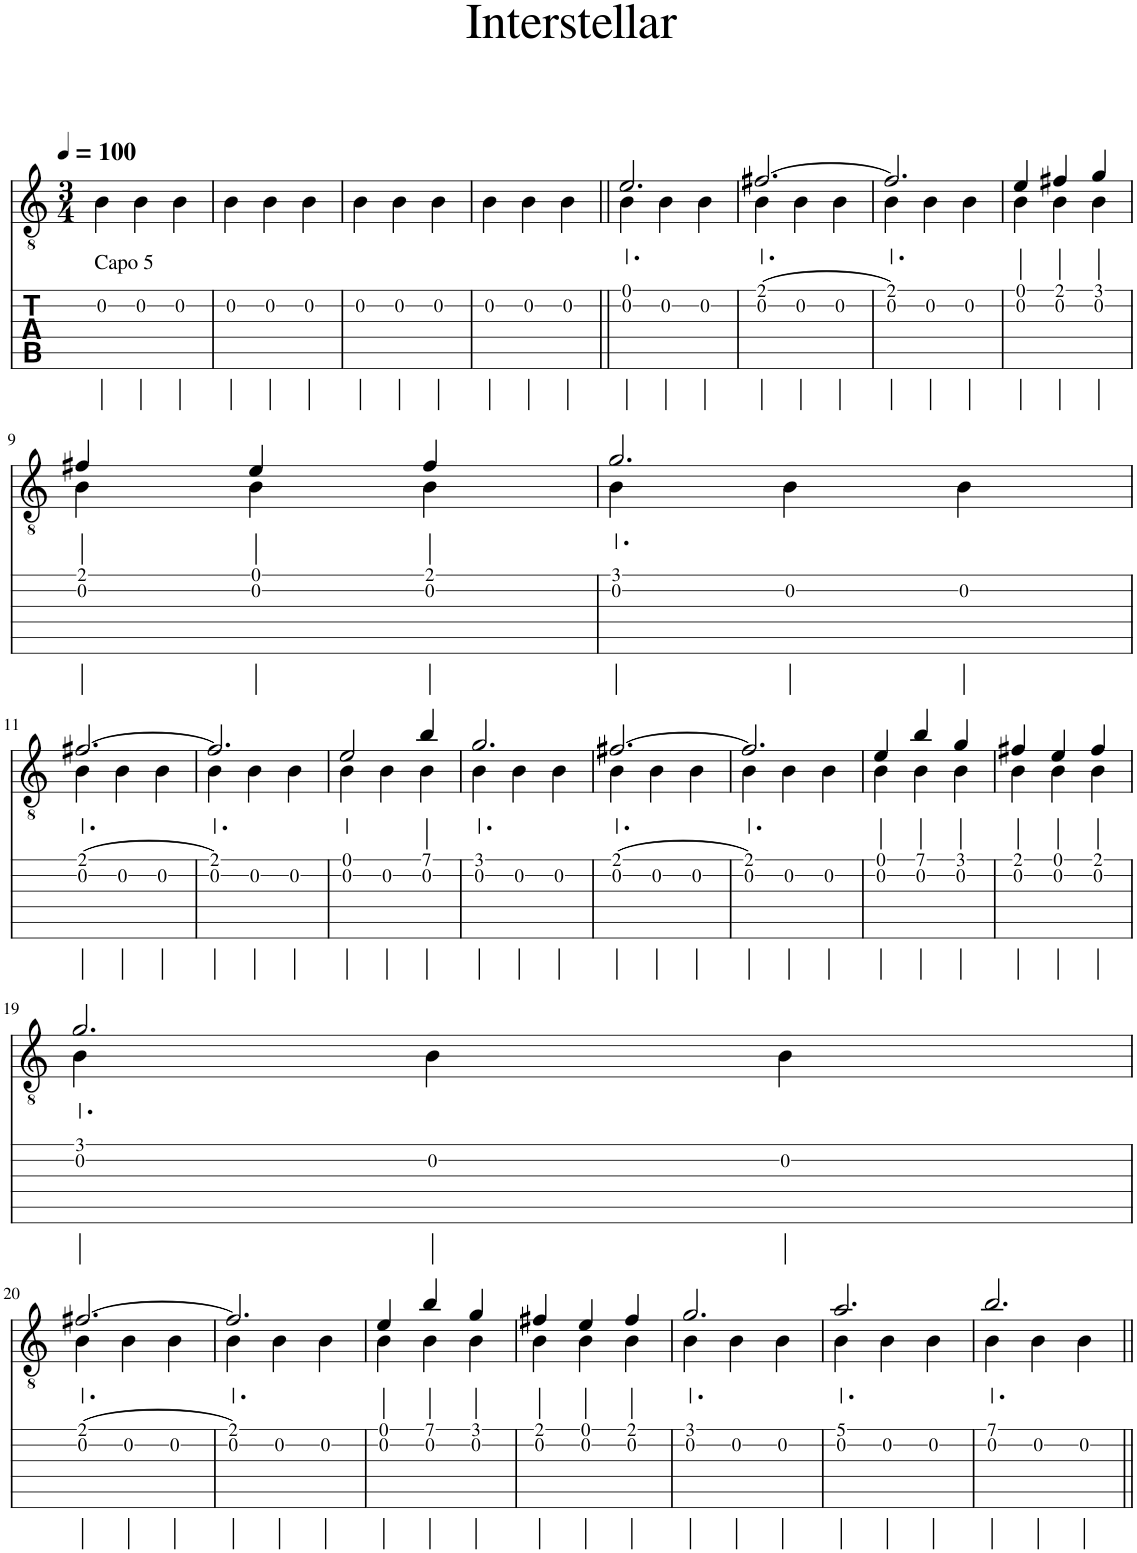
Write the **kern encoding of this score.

**kern	**kern
*part1	*part1
*staff2	*staff1
*I"Acoustic Guitar	*
*I'Guit.	*
*stria6	*
*	*clefGv2
*k[]	*k[]
*M3/4	*M3/4
*MM100	*MM100
=1	=1
!LO:TX:a:t=Capo 5	!
4B\	4B\
4B\	4B\
4B\	4B\
=2	=2
4B\	4B\
4B\	4B\
4B\	4B\
=3	=3
4B\	4B\
4B\	4B\
4B\	4B\
=4	=4
4B\	4B\
4B\	4B\
4B\	4B\
=5||	=5||
*^	*^
2.e/	4B\	2.e/	4B\
.	4B\	.	4B\
.	4B\	.	4B\
=6	=6	=6	=6
[2.f#/	4B\	[2.f#X/	4B\
.	4B\	.	4B\
.	4B\	.	4B\
=7	=7	=7	=7
2.f#/]	4B\	2.f/]	4B\
.	4B\	.	4B\
.	4B\	.	4B\
=8	=8	=8	=8
4e/	4B\	4e/	4B\
4f#/	4B\	4f#X/	4B\
4g/	4B\	4g/	4B\
!!LO:LB:g=z	!!
=9	=9	=9	=9
4f#/	4B\	4f#X/	4B\
4e/	4B\	4e/	4B\
4f#/	4B\	4f#/	4B\
=10	=10	=10	=10
2.g/	4B\	2.g/	4B\
.	4B\	.	4B\
.	4B\	.	4B\
!!LO:LB:g=z	!!
=11	=11	=11	=11
[2.f#/	4B\	[2.f#X/	4B\
.	4B\	.	4B\
.	4B\	.	4B\
=12	=12	=12	=12
2.f#/]	4B\	2.f#/]	4B\
.	4B\	.	4B\
.	4B\	.	4B\
=13	=13	=13	=13
2e/	4B\	2e/	4B\
.	4B\	.	4B\
4b/	4B\	4b/	4B\
=14	=14	=14	=14
2.g/	4B\	2.g/	4B\
.	4B\	.	4B\
.	4B\	.	4B\
=15	=15	=15	=15
[2.f#/	4B\	[2.f#X/	4B\
.	4B\	.	4B\
.	4B\	.	4B\
=16	=16	=16	=16
2.f#/]	4B\	2.f#/]	4B\
.	4B\	.	4B\
.	4B\	.	4B\
=17	=17	=17	=17
4e/	4B\	4e/	4B\
4b/	4B\	4b/	4B\
4g/	4B\	4g/	4B\
=18	=18	=18	=18
4f#/	4B\	4f#X/	4B\
4e/	4B\	4e/	4B\
4f#/	4B\	4f#/	4B\
!!LO:LB:g=z	!!
=19	=19	=19	=19
2.g/	4B\	2.g/	4B\
.	4B\	.	4B\
.	4B\	.	4B\
!!LO:LB:g=z	!!
=20	=20	=20	=20
[2.f#/	4B\	[2.f#X/	4B\
.	4B\	.	4B\
.	4B\	.	4B\
=21	=21	=21	=21
2.f#/]	4B\	2.f#/]	4B\
.	4B\	.	4B\
.	4B\	.	4B\
=22	=22	=22	=22
4e/	4B\	4e/	4B\
4b/	4B\	4b/	4B\
4g/	4B\	4g/	4B\
=23	=23	=23	=23
4f#/	4B\	4f#X/	4B\
4e/	4B\	4e/	4B\
4f#/	4B\	4f#/	4B\
=24	=24	=24	=24
2.g/	4B\	2.g/	4B\
.	4B\	.	4B\
.	4B\	.	4B\
=25	=25	=25	=25
2.a/	4B\	2.a/	4B\
.	4B\	.	4B\
.	4B\	.	4B\
=26	=26	=26	=26
2.b/	4B\	2.b/	4B\
.	4B\	.	4B\
.	4B\	.	4B\
*v	*v	*	*
*	*v	*v
=||	=||
*-	*-
